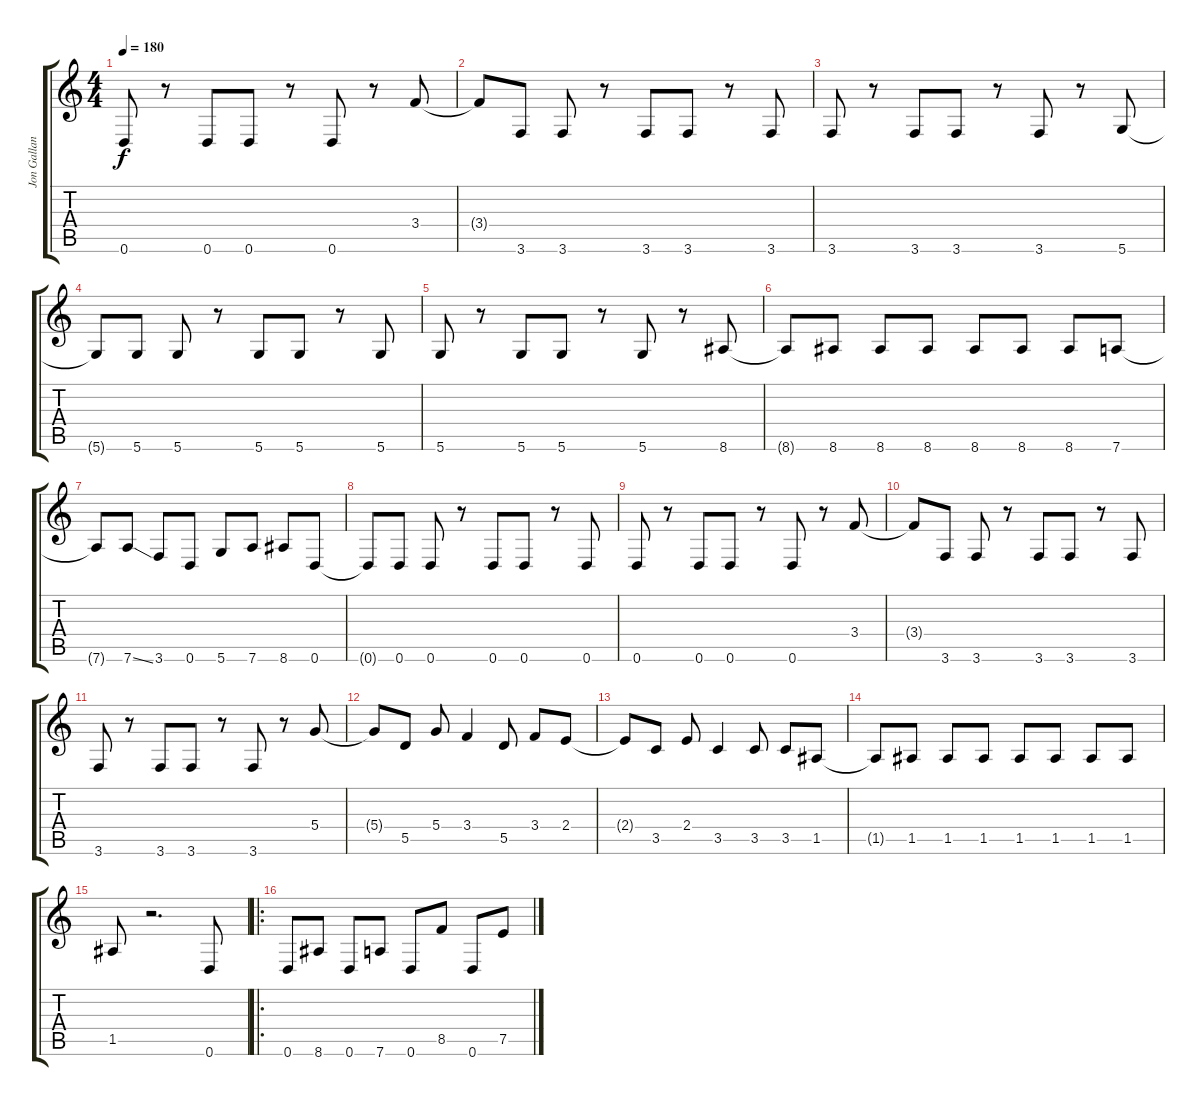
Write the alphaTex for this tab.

\track ("Jon Gallant" "Jon Gallan") {instrument electricbassfinger}
\staff {score tabs}
\tuning (E4 B3 G3 D3 A2 D2) {hide}
\ts (4 4)
\tempo 180
\clef g2
\ks c
0.6.8{dy f} r.8 0.6.8 0.6.8 r.8 0.6.8 r.8 3.4.8 |
3.4{t}.8 3.6.8 3.6.8 r.8 3.6.8 3.6.8 r.8 3.6.8 |
3.6.8 r.8 3.6.8 3.6.8 r.8 3.6.8 r.8 5.6.8 |
5.6{t}.8 5.6.8 5.6.8 r.8 5.6.8 5.6.8 r.8 5.6.8 |
5.6.8 r.8 5.6.8 5.6.8 r.8 5.6.8 r.8 8.6.8 |
8.6{t}.8 8.6.8 8.6.8 8.6.8 8.6.8 8.6.8 8.6.8 7.6.8 |
7.6{t}.8 7.6{ss}.8 3.6.8 0.6.8 5.6.8 7.6.8 8.6.8 0.6.8 |
0.6{t}.8 0.6.8 0.6.8 r.8 0.6.8 0.6.8 r.8 0.6.8 |
0.6.8 r.8 0.6.8 0.6.8 r.8 0.6.8 r.8 3.4.8 |
3.4{t}.8 3.6.8 3.6.8 r.8 3.6.8 3.6.8 r.8 3.6.8 |
3.6.8 r.8 3.6.8 3.6.8 r.8 3.6.8 r.8 5.4.8 |
5.4{t}.8 5.5.8 5.4.8 3.4.4 5.5.8 3.4.8 2.4.8 |
2.4{t}.8 3.5.8 2.4.8 3.5.4 3.5.8 3.5.8 1.5.8 |
1.5{t}.8 1.5.8 1.5.8 1.5.8 1.5.8 1.5.8 1.5.8 1.5.8 |
1.5.8 r.2{d} 0.6.8 |
\ro
0.6.8 8.6.8 0.6.8 7.6.8 0.6.8 8.5.8 0.6.8 7.5.8
